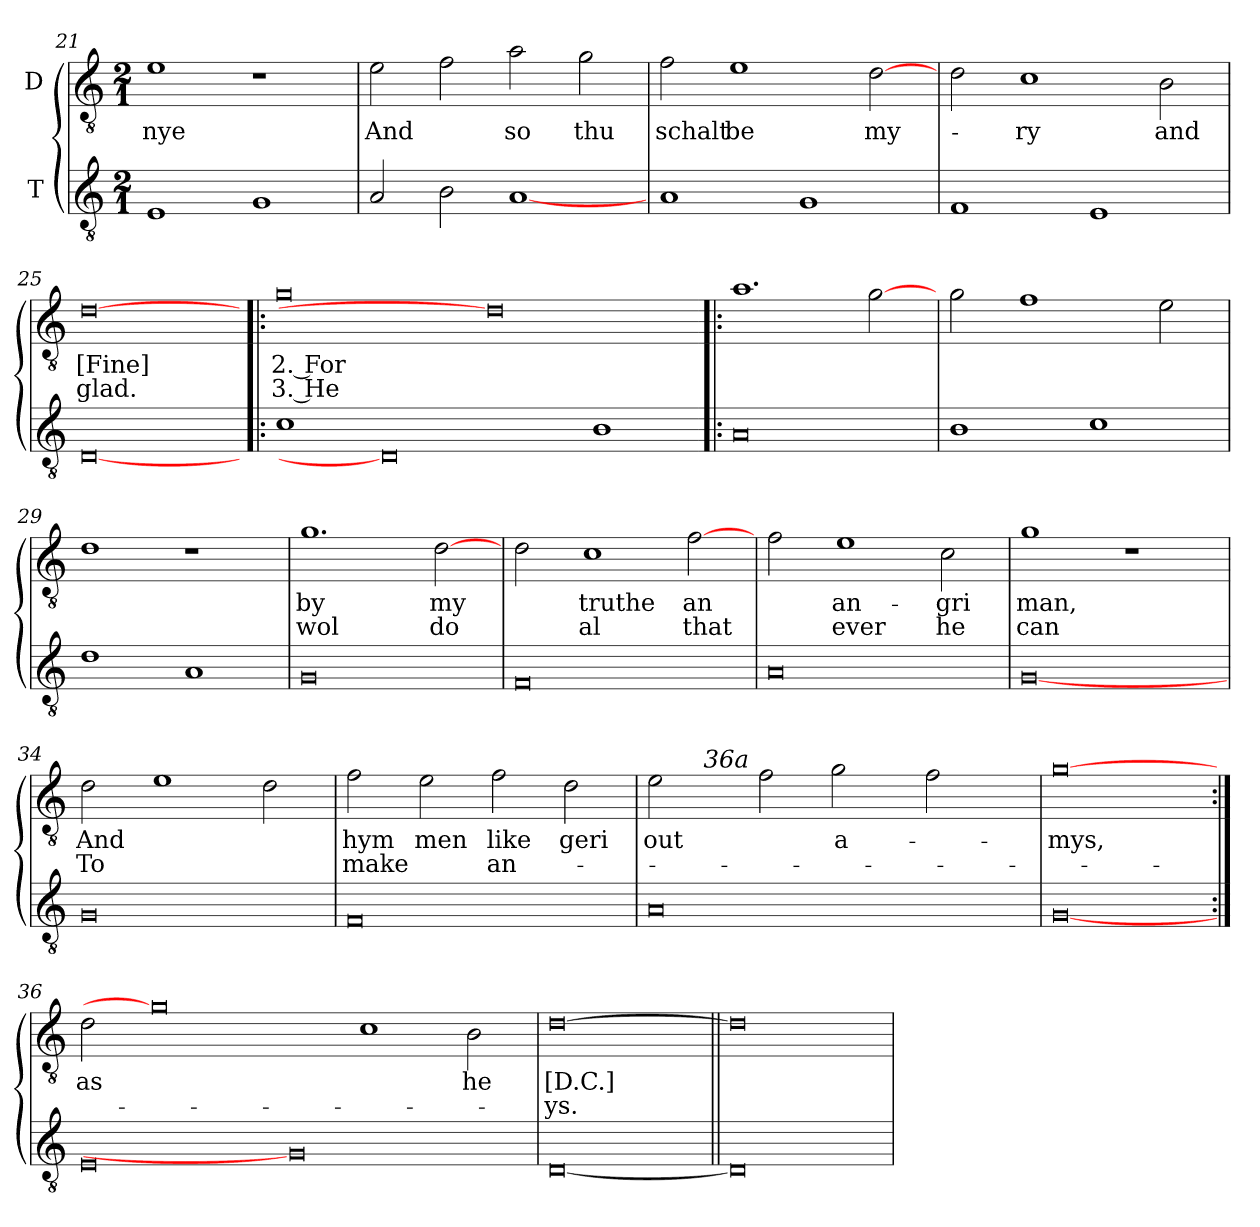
**kern	**kern	**text	**text
*part2	*part1	*part1	*part1
*staff2	*staff1	*staff1	*staff1
*I"T	*I"D	*	*
*clefGv2	*clefGv2	*	*
*ITrd7c12	*ITrd7c12	*	*
*k[]	*k[]	*	*
*C:	*C:	*	*
*M2/1	*M2/1	*	*
=21	=21	=21	=21
!	!	!LO:LY:b:color=#000000	!
1EEi/	1Ei\	-nye	.
1GGi/	1r	.	.
=22	=22	=22	=22
!	!	!LO:LY:b:color=#000000	!
2AAi/	2Ei\	And	.
2BBi\	2Fi\	.	.
!	!	!LO:LY:b:color=#000000	!
[1AAi/	2Ai\	so	.
!	!	!LO:LY:b:color=#000000	!
.	2Gi\	thu	.
=23	=23	=23	=23
!	!	!LO:LY:b:color=#000000	!
1AAi/	2Fi\	schalt	.
!	!	!LO:LY:b:color=#000000	!
.	1Ei\	be	.
1GGi/	.	.	.
!	!	!LO:LY:b:color=#000000	!
.	[2Di\	my-	.
=24	=24	=24	=24
1FFi/	2Di\	.	.
!	!	!LO:LY:b:color=#000000	!
.	1Ci\	-ry	.
1EEi/	.	.	.
!	!	!LO:LY:b:color=#000000	!
.	2BBi\	and	.
=25	=25	=25	=25
!	!	!LO:LY:a:color=#000000	!LO:LY:b:color=#000000
[0DDi/	[0Di\	[Fine]	glad.
!!LO:LB:g=z
=26|!:	=26|!:	=26|!:	=26|!:
!	!	!LO:LY:b:color=#000000	!LO:LY:b:color=#000000
1Ci\	0Gi\	2. For	3. He
0DDi/]	.	.	.
.	0Di\]	.	.
1BBi/	.	.	.
=27	=27	=27	=27
0AAi/	1.Ai\	.	.
.	[2Gi\	.	.
=28	=28	=28	=28
1BBi/	2Gi\	.	.
.	1Fi\	.	.
1Ci\	.	.	.
.	2Ei\	.	.
=29	=29	=29	=29
1Di\	1Di\	.	.
1AAi/	1r	.	.
=30	=30	=30	=30
!	!	!LO:LY:b:color=#000000	!LO:LY:b:color=#000000
0GGi/	1.Gi\	by	wol
!	!	!LO:LY:b:color=#000000	!LO:LY:b:color=#000000
.	[2Di\	my	do
=31	=31	=31	=31
0FFi/	2Di\	.	.
!	!	!LO:LY:b:color=#000000	!LO:LY:b:color=#000000
.	1Ci\	truthe	al
!	!	!LO:LY:b:color=#000000	!LO:LY:b:color=#000000
.	[2Fi\	an	that
=32	=32	=32	=32
0AAi/	2Fi\	.	.
!	!	!LO:LY:b:color=#000000	!LO:LY:b:color=#000000
.	1Ei\	an-	ever
!	!	!LO:LY:b:color=#000000	!LO:LY:b:color=#000000
.	2Ci\	-gri	he
!!LO:LB:g=z
=33	=33	=33	=33
!	!	!LO:LY:b:color=#000000	!LO:LY:b:color=#000000
[0GGi/	1Gi\	man,	can
.	1r	.	.
=34	=34	=34	=34
!	!	!LO:LY:b:color=#000000	!LO:LY:b:color=#000000
0GGi/	2Di\	And	To
.	1Ei\	.	.
.	2Di\	.	.
=35	=35	=35	=35
!	!	!LO:LY:b:color=#000000	!LO:LY:b:color=#000000
0FFi/	2Fi\	hym	make
!	!	!LO:LY:b:color=#000000	!
.	2Ei\	men	.
!	!	!LO:LY:b:color=#000000	!LO:LY:b:color=#000000
.	2Fi\	like	an-
!	!	!LO:LY:b:color=#000000	!
.	2Di\	-geri	.
=36	=36	=36	=36
!	!	!LO:LY:b:color=#000000	!
*	*^	*	*
0AAi/	2Ei\	8ryy	out	.
.	.	32ryy	.	.
.	.	64ryy	.	.
.	.	512ryy	.	.
!	!	!LO:TX:a:i:t=36a	!	!
.	.	1ryy	.	.
.	2Fi\	.	.	.
!	!	!	!LO:LY:b:color=#000000	!
.	2Gi\	.	a-	.
.	.	2ryy	.	.
.	2Fi\	.	.	.
.	.	4ryy	.	.
.	.	16ryy	.	.
.	.	128..ryy	.	.
*	*v	*v	*	*
=37	=37	=37	=37
*	*^	*	*
!	!	!	!LO:LY:b:color=#000000	!
*	*v	*v	*	*
[0GGi/	[0Gi\	-mys,	.
=36:|!	=36:|!	=36:|!	=36:|!
!	!	!LO:LY:b:color=#000000	!
0EEi/	2Di\	as	.
.	0Gi\]	.	.
0GGi/]	.	.	.
.	1Ci\	.	.
!	!	!LO:LY:b:color=#000000	!
.	2BBi\	he	.
=37	=37	=37	=37
!	!	!LO:LY:a:color=#000000	!LO:LY:b:color=#000000
[0DDi/	[0Di\	[D.C.]	ys.
=38||	=38||	=38||	=38||
0DDi/]	0Di\]	.	.
=	=	=	=
*-	*-	*-	*-
